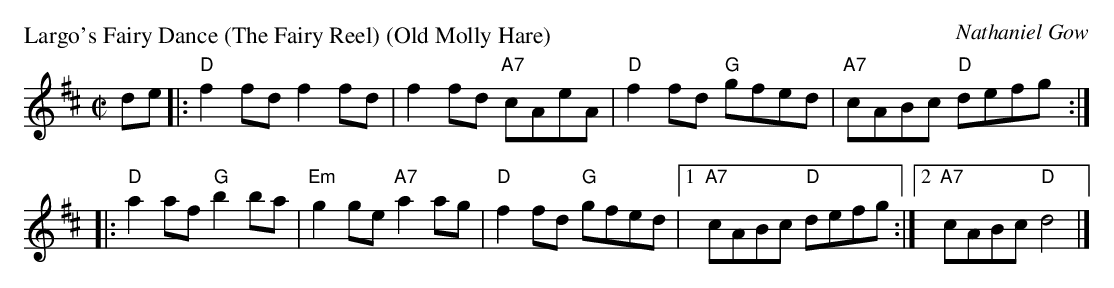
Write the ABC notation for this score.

X:1
P: Largo's Fairy Dance (The Fairy Reel) (Old Molly Hare)
C: Nathaniel Gow
L: 1/8
M: C|
K: D
de \
|: "D"f2fd f2fd | f2fd "A7"cAeA | "D"f2fd "G"gfed | "A7"cABc "D"defg :|
|: "D"a2af "G"b2ba | "Em"g2ge "A7"a2ag | "D"f2fd "G"gfed |1 "A7"cABc "D"defg :|2 "A7"cABc "D"d4 |]
